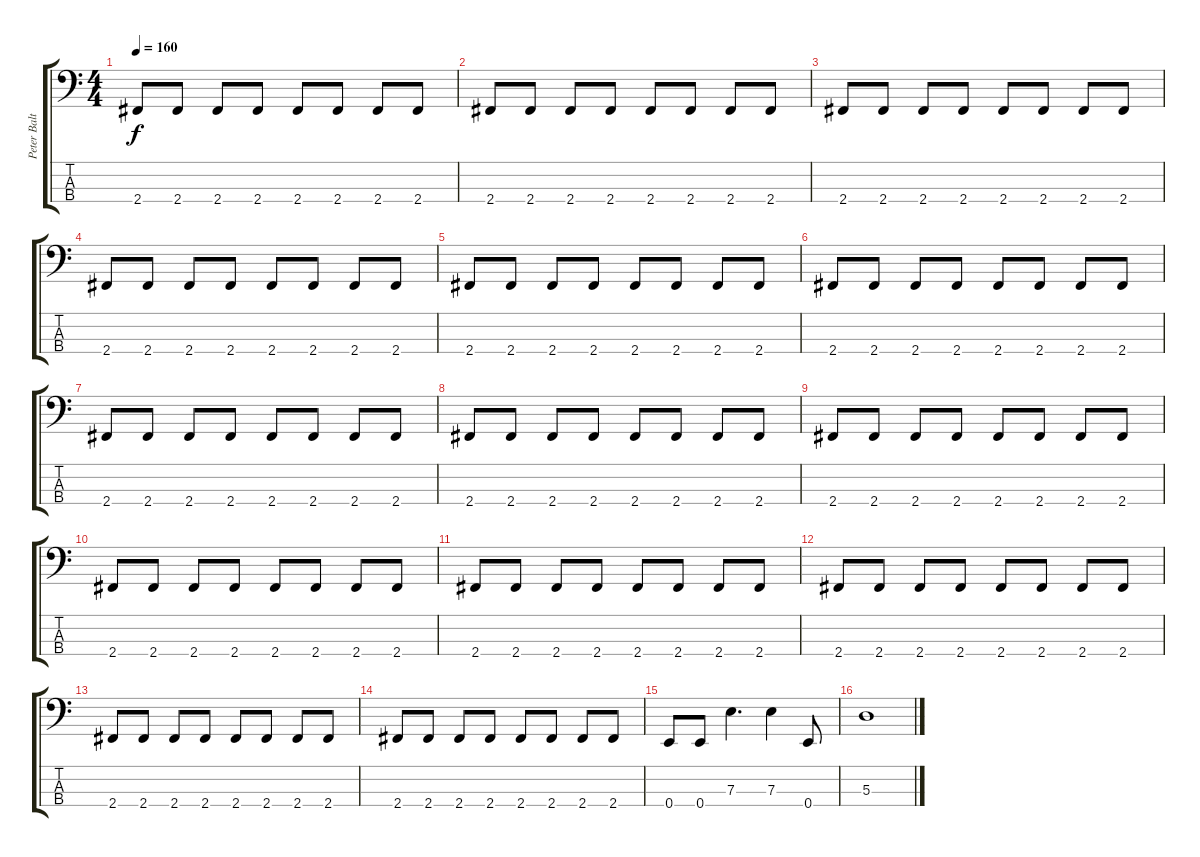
\track ("Peter Baltes" "Peter Balt") {solo instrument electricbassfinger}
\staff {score tabs}
\tuning (G2 D2 A1 E1) {hide}
\ts (4 4)
\tempo 160
\clef f4
\ks c
2.4.8{dy f} 2.4.8 2.4.8 2.4.8 2.4.8 2.4.8 2.4.8 2.4.8 |
2.4.8 2.4.8 2.4.8 2.4.8 2.4.8 2.4.8 2.4.8 2.4.8 |
2.4.8 2.4.8 2.4.8 2.4.8 2.4.8 2.4.8 2.4.8 2.4.8 |
2.4.8 2.4.8 2.4.8 2.4.8 2.4.8 2.4.8 2.4.8 2.4.8 |
2.4.8 2.4.8 2.4.8 2.4.8 2.4.8 2.4.8 2.4.8 2.4.8 |
2.4.8 2.4.8 2.4.8 2.4.8 2.4.8 2.4.8 2.4.8 2.4.8 |
2.4.8 2.4.8 2.4.8 2.4.8 2.4.8 2.4.8 2.4.8 2.4.8 |
2.4.8 2.4.8 2.4.8 2.4.8 2.4.8 2.4.8 2.4.8 2.4.8 |
2.4.8 2.4.8 2.4.8 2.4.8 2.4.8 2.4.8 2.4.8 2.4.8 |
2.4.8 2.4.8 2.4.8 2.4.8 2.4.8 2.4.8 2.4.8 2.4.8 |
2.4.8 2.4.8 2.4.8 2.4.8 2.4.8 2.4.8 2.4.8 2.4.8 |
2.4.8 2.4.8 2.4.8 2.4.8 2.4.8 2.4.8 2.4.8 2.4.8 |
2.4.8 2.4.8 2.4.8 2.4.8 2.4.8 2.4.8 2.4.8 2.4.8 |
2.4.8 2.4.8 2.4.8 2.4.8 2.4.8 2.4.8 2.4.8 2.4.8 |
0.4.8 0.4.8 7.3.4{d} 7.3.4 0.4.8 |
5.3.1
